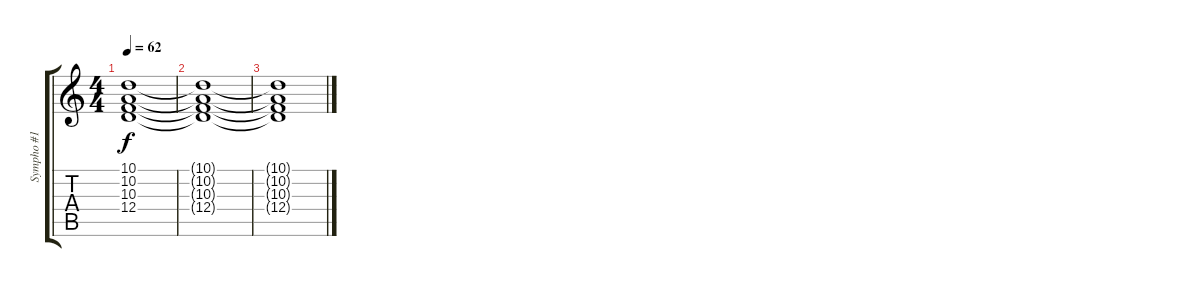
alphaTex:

\track ("Sympho #1" "Sympho #1") {instrument synthstrings1}
\staff {score tabs}
\tuning (E4 B3 G3 D3 A2 E2) {hide}
\ts (4 4)
\tempo 62
\clef g2
\ks c
(10.1 10.2 10.3 12.4).1{dy f} |
(10.1{t} 10.2{t} 10.3{t} 12.4{t}).1 |
(10.1{t} 10.2{t} 10.3{t} 12.4{t}).1
